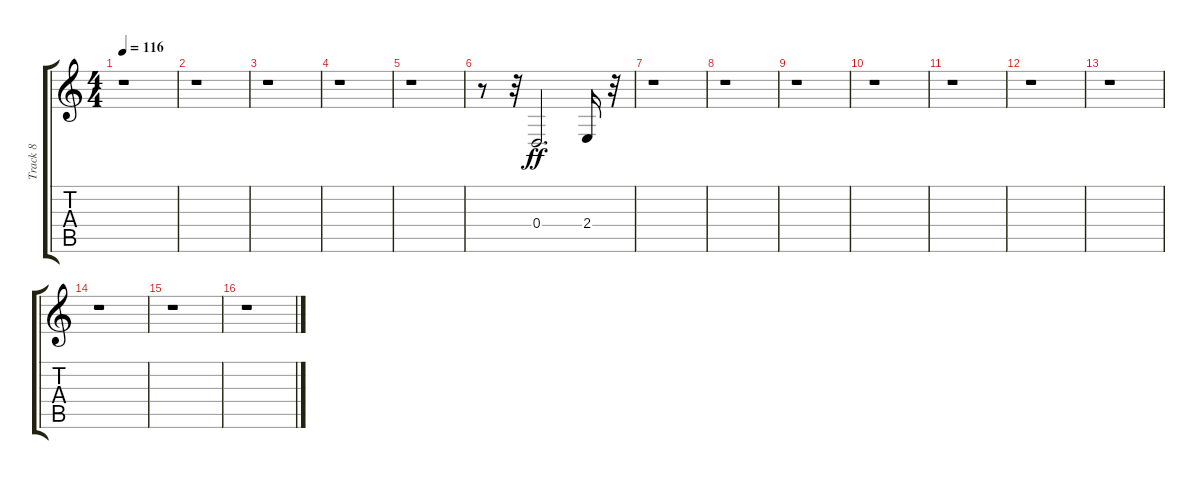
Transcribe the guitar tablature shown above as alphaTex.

\track ("Track 8" "Track 8") {instrument trombone}
\staff {score tabs}
\tuning (E4 B3 G3 D3 A2 E2) {hide}
\ts (4 4)
\tempo 116
\clef g2
\ks c
r.1{dy ff} |
r.1 |
r.1 |
r.1 |
r.1 |
r.8 r.32 0.4.2{d} 2.4.16 r.32 |
r.1 |
r.1 |
r.1 |
r.1 |
r.1 |
r.1 |
r.1 |
r.1 |
r.1 |
r.1
